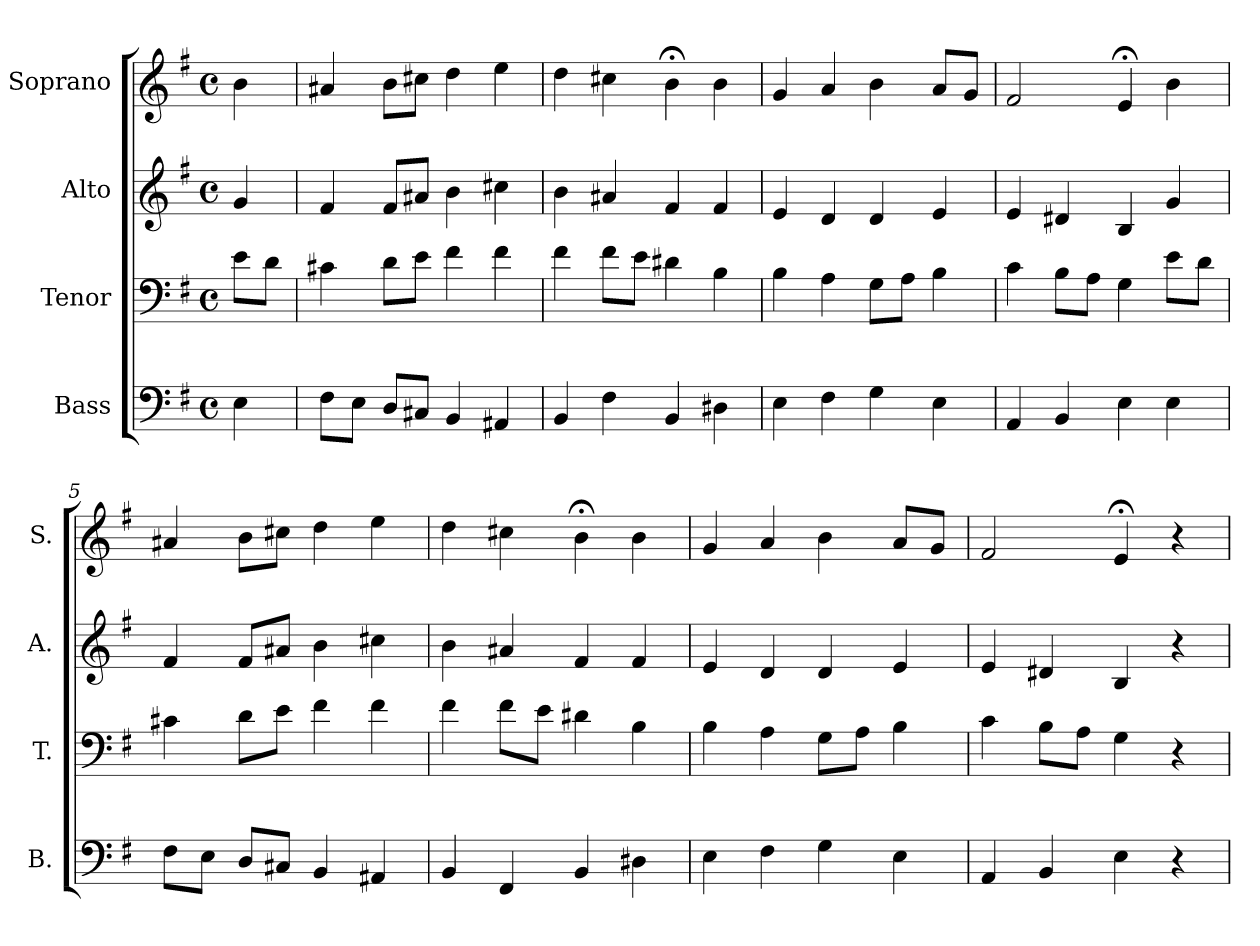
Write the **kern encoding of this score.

**kern	**kern	**kern	**kern
*part4	*part3	*part2	*part1
*staff4	*staff3	*staff2	*staff1
*I"Bass	*I"Tenor	*I"Alto	*I"Soprano
*I'B.	*I'T.	*I'A.	*I'S.
*clefF4	*clefF4	*clefG2	*clefG2
*k[f#]	*k[f#]	*k[f#]	*k[f#]
*e:	*e:	*e:	*e:
*M4/4	*M4/4	*M4/4	*M4/4
*met(c)	*met(c)	*met(c)	*met(c)
*MM88	*MM88	*MM88	*MM88
=	=	=	=
4E\	8e\L	4g/	4b\
.	8d\J	.	.
=1	=1	=1	=1
8F#\L	4c#X\	4f#/	4a#X/
8E\J	.	.	.
8D/L	8d\L	8f#/L	8b\L
8C#X/J	8e\J	8a#X/J	8cc#X\J
4BB/	4f#\	4b\	4dd\
4AA#X/	4f#\	4cc#X\	4ee\
=2	=2	=2	=2
4BB/	4f#\	4b\	4dd\
4F#\	8f#\L	4a#X/	4cc#X\
.	8e\J	.	.
4BB/	4d#X\	4f#/	4b;<\
4D#X\	4B\	4f#/	4b\
=3	=3	=3	=3
4E\	4B\	4e/	4g/
4F#\	4A\	4d/	4a/
4G\	8G\L	4d/	4b\
.	8A\J	.	.
4E\	4B\	4e/	8a/L
.	.	.	8g/J
=4	=4	=4	=4
4AA/	4c\	4e/	2f#/
4BB/	8B\L	4d#X/	.
.	8A\J	.	.
4E\	4G\	4B/	4e;</
4E\	8e\L	4g/	4b\
.	8d\J	.	.
!!LO:LB:g=z
=5	=5	=5	=5
8F#\L	4c#X\	4f#/	4a#X/
8E\J	.	.	.
8D/L	8d\L	8f#/L	8b\L
8C#X/J	8e\J	8a#X/J	8cc#X\J
4BB/	4f#\	4b\	4dd\
4AA#X/	4f#\	4cc#X\	4ee\
=6	=6	=6	=6
4BB/	4f#\	4b\	4dd\
4FF#/	8f#\L	4a#X/	4cc#X\
.	8e\J	.	.
4BB/	4d#X\	4f#/	4b;<\
4D#X\	4B\	4f#/	4b\
=7	=7	=7	=7
4E\	4B\	4e/	4g/
4F#\	4A\	4d/	4a/
4G\	8G\L	4d/	4b\
.	8A\J	.	.
4E\	4B\	4e/	8a/L
.	.	.	8g/J
=8	=8	=8	=8
4AA/	4c\	4e/	2f#/
4BB/	8B\L	4d#X/	.
.	8A\J	.	.
4E\	4G\	4B/	4e;</
4r	4r	4r	4r
=	=	=	=
*-	*-	*-	*-
